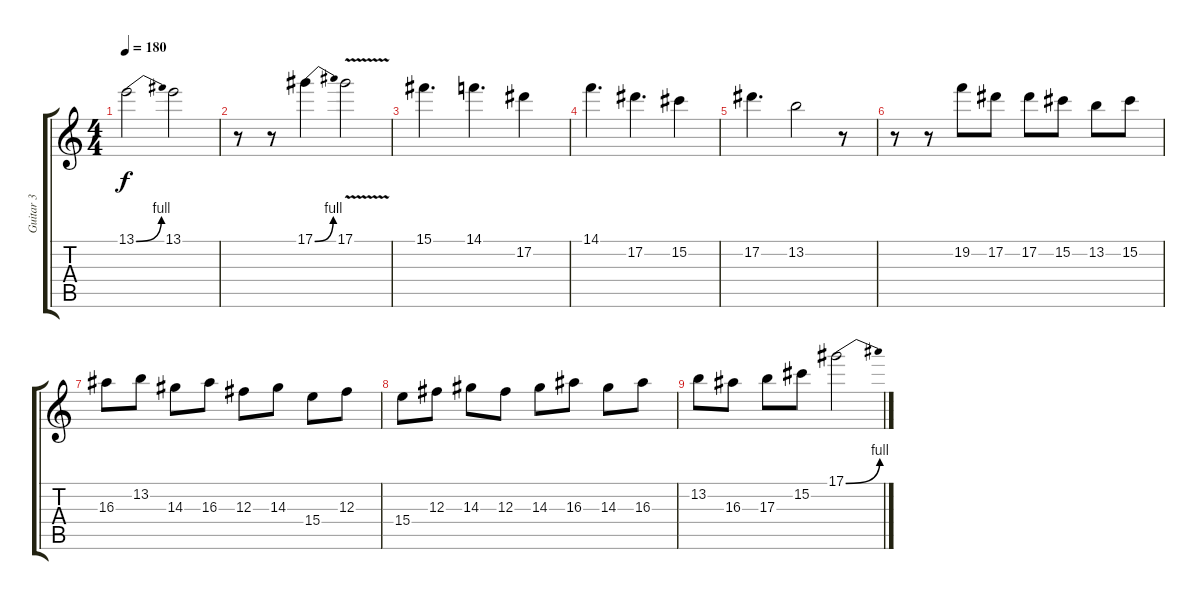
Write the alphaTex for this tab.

\track ("Guitar 3" "Guitar 3") {instrument overdrivenguitar}
\staff {score tabs}
\tuning (Eb4 Bb3 Gb3 Db3 Ab2 Eb2) {hide}
\ts (4 4)
\tempo 180
\clef g2
\ks c
13.1{be (bend 0 0 60 4)}.2{dy f} 13.1.2 |
r.8 r.8 17.1{be (bend 0 0 60 4)}.4 17.1{v}.2 |
15.1.4{d} 14.1.4{d} 17.2.4 |
14.1.4{d} 17.2.4{d} 15.2.4 |
17.2.4{d} 13.2.2 r.8 |
r.8 r.8 19.2.8 17.2.8 17.2.8 15.2.8 13.2.8 15.2.8 |
16.3.8 13.2.8 14.3.8 16.3.8 12.3.8 14.3.8 15.4.8 12.3.8 |
15.4.8 12.3.8 14.3.8 12.3.8 14.3.8 16.3.8 14.3.8 16.3.8 |
13.2.8 16.3.8 17.3.8 15.2.8 17.1{be (bend 0 0 60 4)}.2
